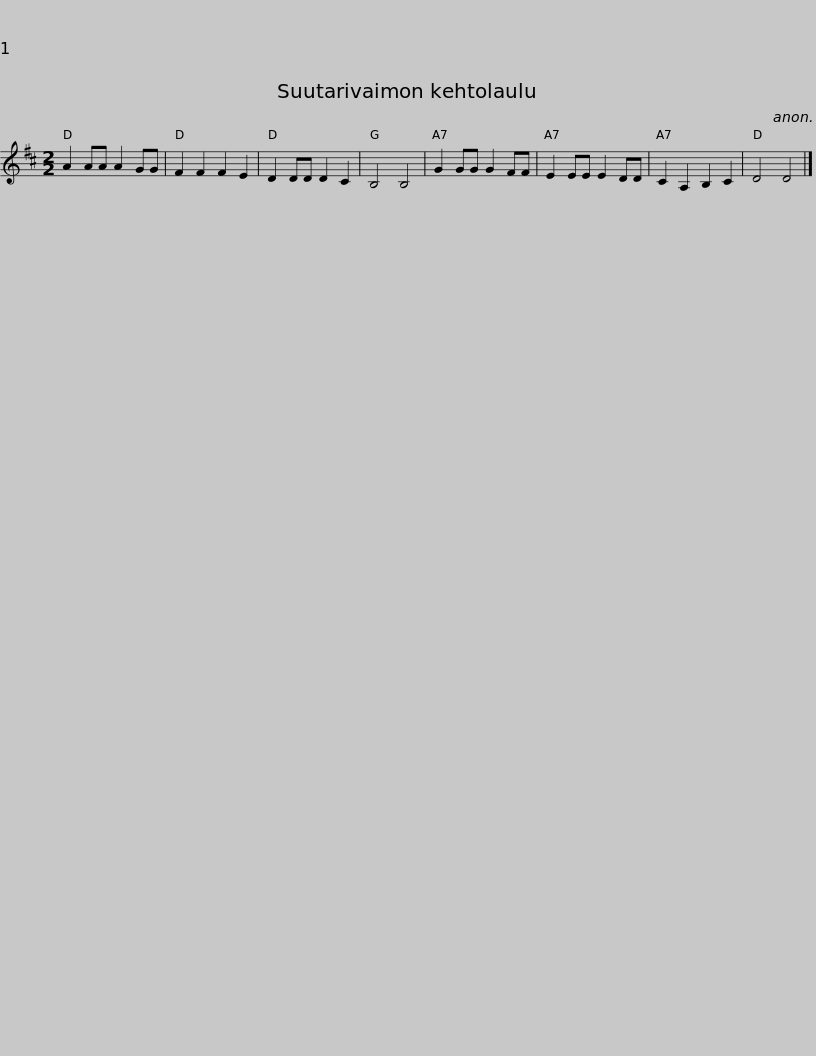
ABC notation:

X:1
L:1/8
M:2/2
I:linebreak $
K:D
V:1 treble
V:1
 A2 AA A2 GG | F2 F2 F2 E2 | D2 DD D2 C2 | B,4 B,4 | G2 GG G2 FF | %5
 E2 EE E2 DD | C2 A,2 B,2 C2 | D4 D4 |] %8
